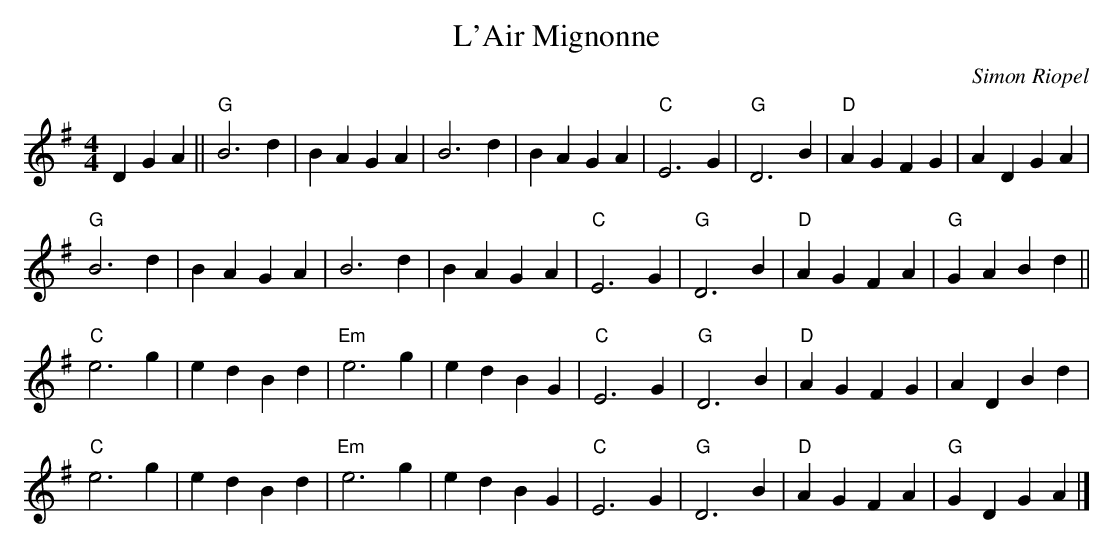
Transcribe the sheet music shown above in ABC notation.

X:1
T:L'Air Mignonne
C:Simon Riopel
M:4/4
L:1/4
K:G
DGA||"G" B3d | BAGA|B3d |BAGA|"C" E3G |"G"D3 B|"D" AGFG |ADGA|
"G"B3d |BAGA|B3d |BAGA|"C" E3G |"G"D3 B|"D"AGFA |"G"GABd||
"C"e3g |edBd|"Em" e3g |edBG|"C" E3G |"G"D3B|"D" AGFG |ADBd|
"C"e3g |edBd|"Em"e3g |edBG|"C" E3G |"G"D3B|"D"AGFA |"G"GDGA|]
